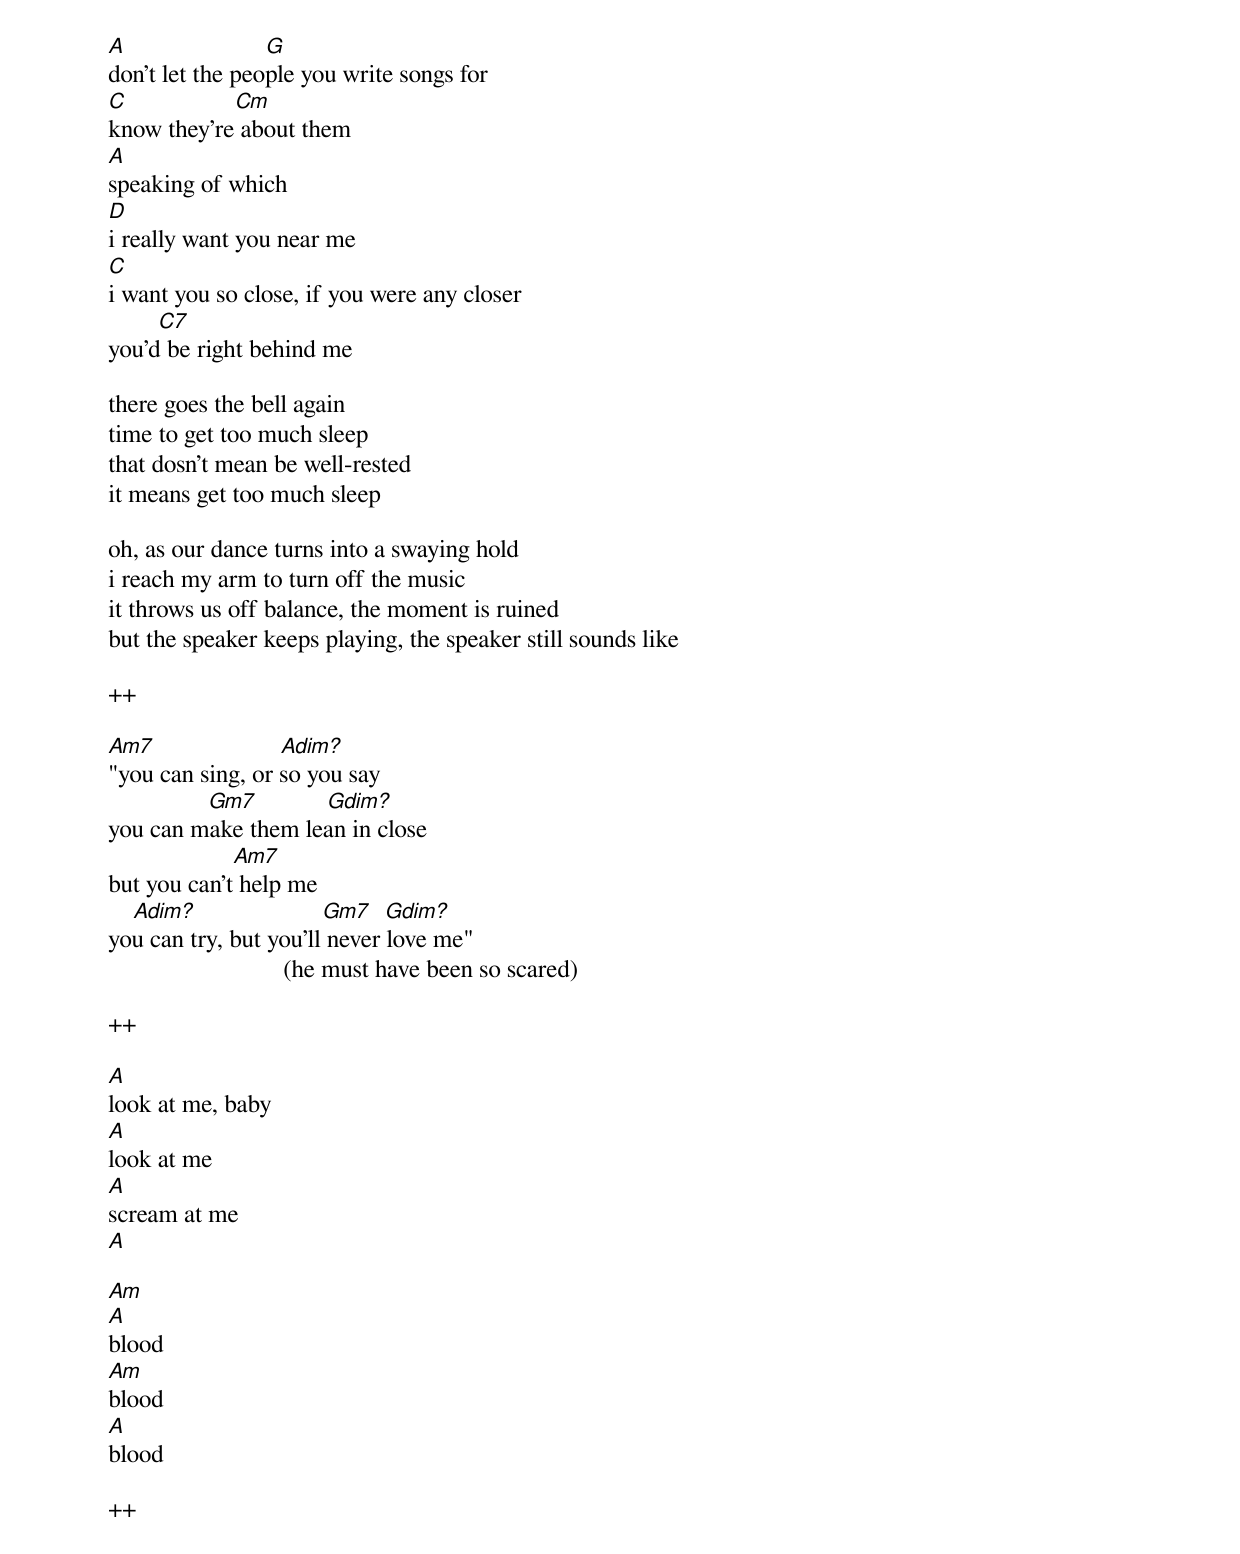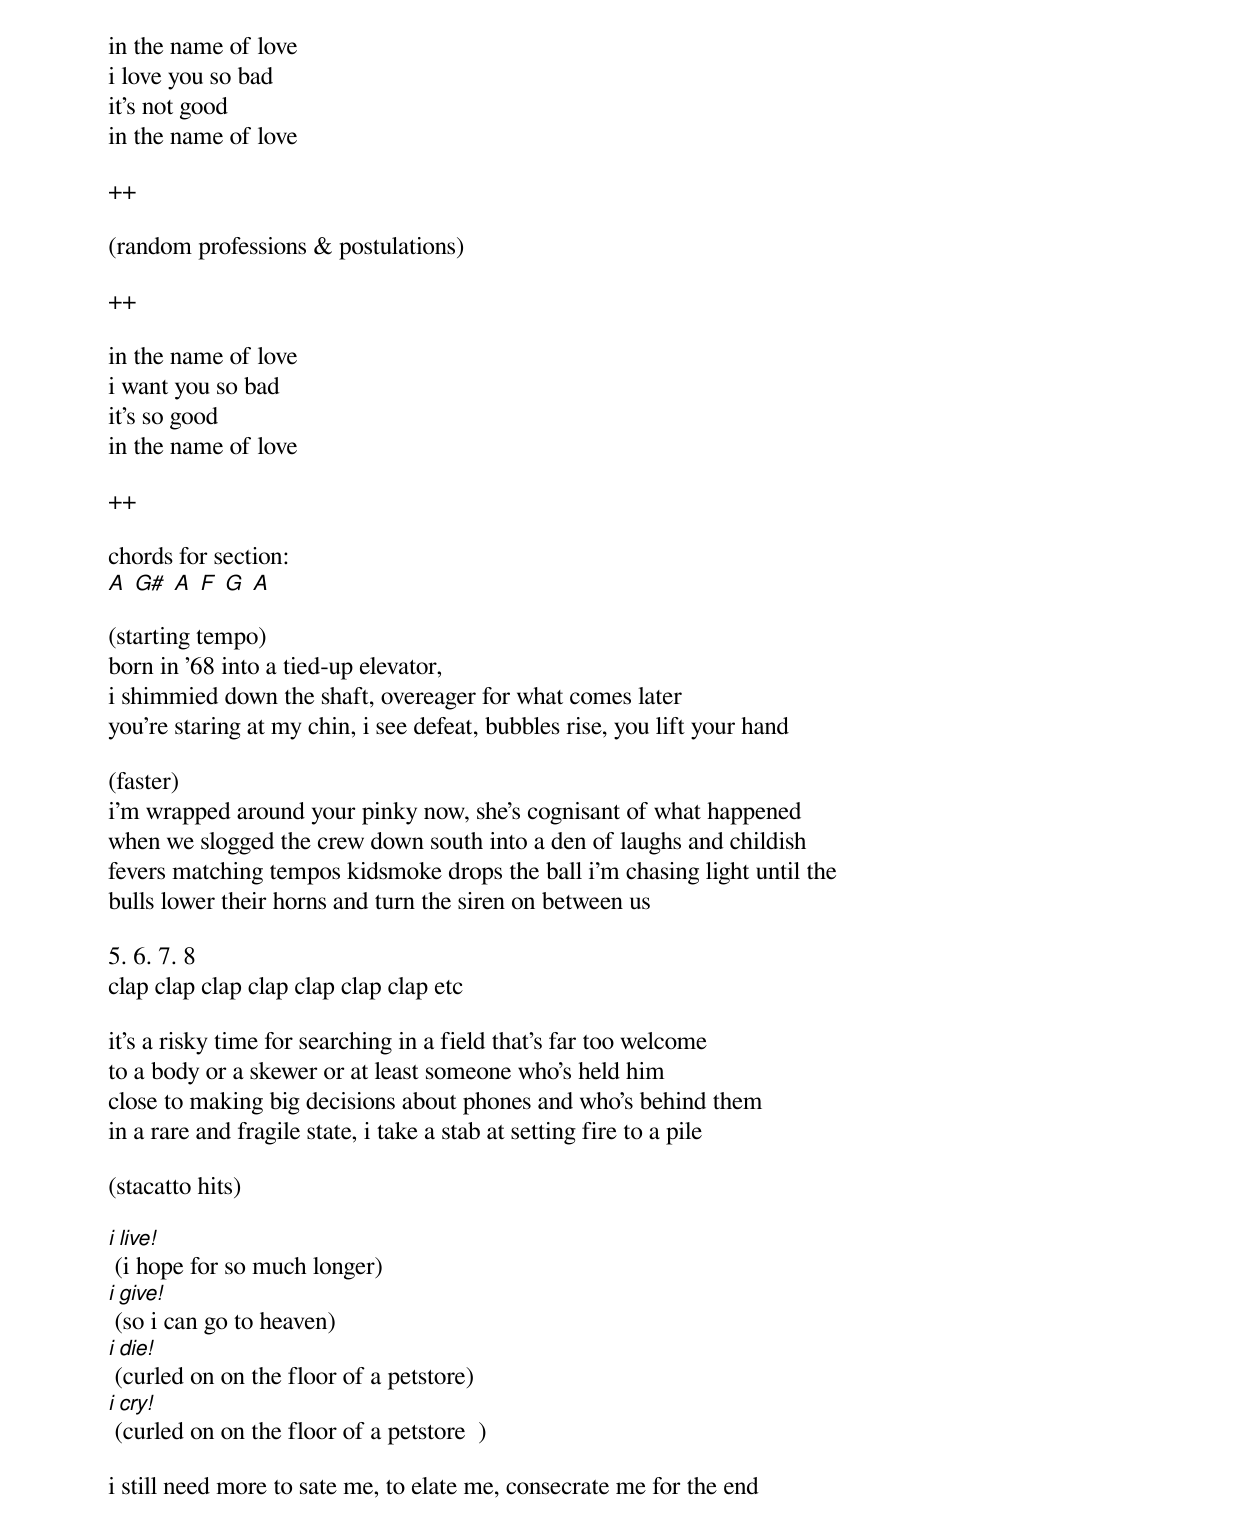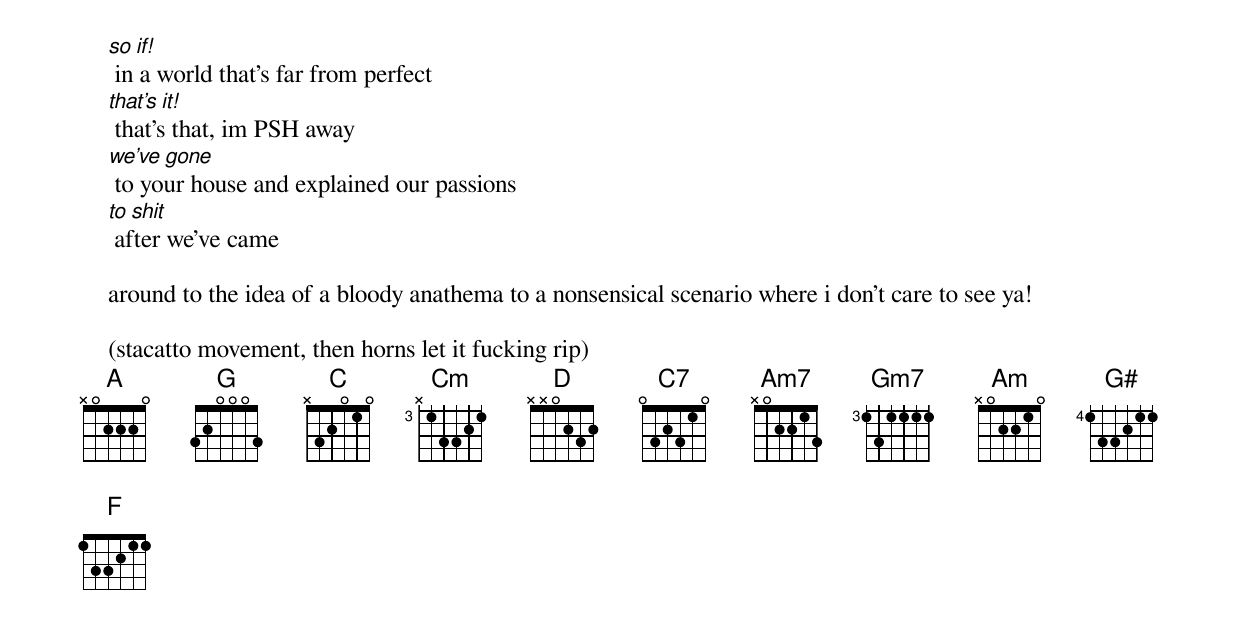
    [A]                      [G]
    don't let the people you write songs for
    [C]                 [Cm]
    know they're about them
    [A]
    speaking of which
    [D]
    i really want you near me
    [C]
    i want you so close, if you were any closer
            [C7]
    you'd be right behind me

    there goes the bell again
    time to get too much sleep
    that dosn't mean be well-rested
    it means get too much sleep

    oh, as our dance turns into a swaying hold
    i reach my arm to turn off the music
    it throws us off balance, the moment is ruined
    but the speaker keeps playing, the speaker still sounds like

    ++

    [Am7]                    [Adim?]
    "you can sing, or so you say
                    [Gm7]           [Gdim?]
    you can make them lean in close
                        [Am7]
    but you can't help me
        [Adim?]                    [Gm7]  [Gdim?]
    you can try, but you'll never love me"
                                (he must have been so scared)

    ++

    [A]
    look at me, baby
    [A]
    look at me
    [A]
    scream at me
    [A]

    [Am]
    [A]
    blood
    [Am]
    blood
    [A]
    blood

    ++

    in the name of love
    i love you so bad
    it's not good
    in the name of love

    ++

    (random professions & postulations)

    ++

    in the name of love
    i want you so bad
    it's so good
    in the name of love

    ++

    chords for section:
    [A] [G#] [A] [F] [G] [A]

    (starting tempo)
    born in '68 into a tied-up elevator,
    i shimmied down the shaft, overeager for what comes later
    you're staring at my chin, i see defeat, bubbles rise, you lift your hand

    (faster)
    i'm wrapped around your pinky now, she's cognisant of what happened
    when we slogged the crew down south into a den of laughs and childish
    fevers matching tempos kidsmoke drops the ball i'm chasing light until the
    bulls lower their horns and turn the siren on between us

    5. 6. 7. 8
    clap clap clap clap clap clap clap etc

    it's a risky time for searching in a field that's far too welcome
    to a body or a skewer or at least someone who's held him
    close to making big decisions about phones and who's behind them
    in a rare and fragile state, i take a stab at setting fire to a pile

    (stacatto hits)

    [i live!] (i hope for so much longer)
    [i give!] (so i can go to heaven)
    [i die!] (curled on on the floor of a petstore)
    [i cry!] (curled on on the floor of a petstore  )

    i still need more to sate me, to elate me, consecrate me for the end

    [so if!] in a world that's far from perfect
    [that's it!] that's that, im PSH away
    [we've gone] to your house and explained our passions
    [to shit] after we've came

    around to the idea of a bloody anathema to a nonsensical scenario where i don't care to see ya!

    (stacatto movement, then horns let it fucking rip)
